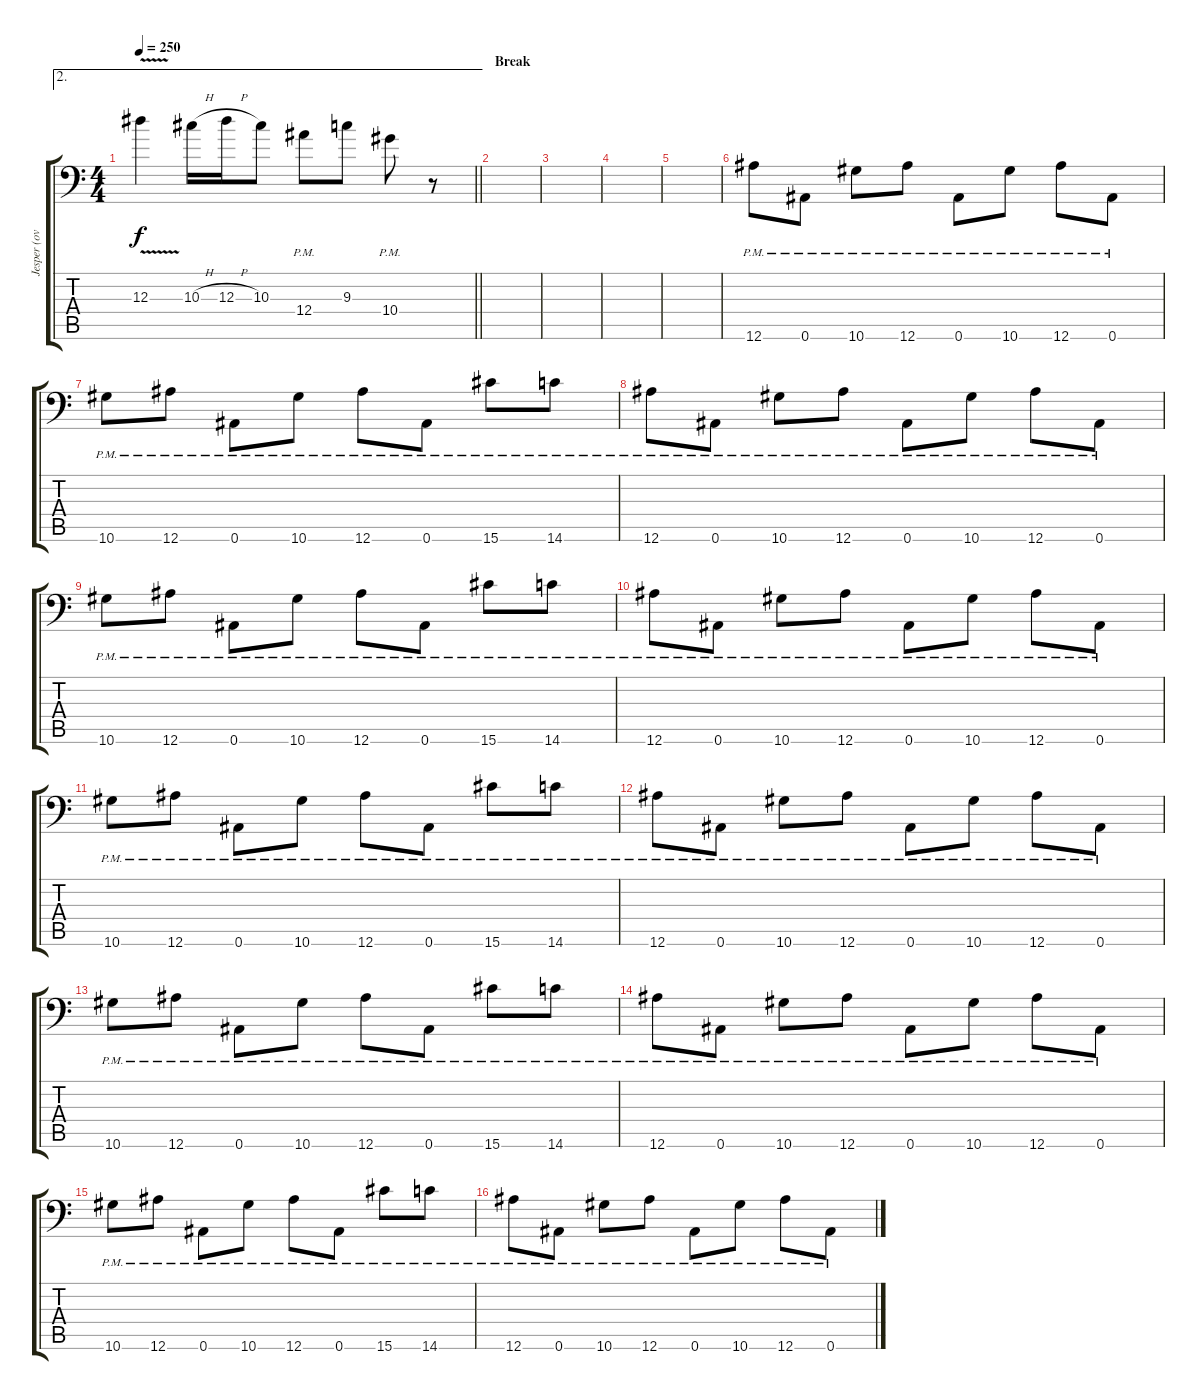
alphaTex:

\track ("Jesper (overdub)" "Jesper (ov") {instrument distortionguitar}
\staff {score tabs}
\tuning (C4 G3 Eb3 Bb2 F2 Bb1) {hide}
\ae 2
\ts (4 4)
\tempo 250
\clef f4
\barLineRight lightlight
\ks c
12.3{v}.4{dy f} 10.3{h}.16 12.3{h}.16 10.3.8 12.4{pm}.8 9.3.8 10.4{pm}.8 r.8 |
\section ("" "Break")
|
|
|
|
12.6{pm}.8 0.6{pm}.8 10.6{pm}.8 12.6{pm}.8 0.6{pm}.8 10.6{pm}.8 12.6{pm}.8 0.6{pm}.8 |
10.6{pm}.8 12.6{pm}.8 0.6{pm}.8 10.6{pm}.8 12.6{pm}.8 0.6{pm}.8 15.6{pm}.8 14.6{pm}.8 |
12.6{pm}.8 0.6{pm}.8 10.6{pm}.8 12.6{pm}.8 0.6{pm}.8 10.6{pm}.8 12.6{pm}.8 0.6{pm}.8 |
10.6{pm}.8 12.6{pm}.8 0.6{pm}.8 10.6{pm}.8 12.6{pm}.8 0.6{pm}.8 15.6{pm}.8 14.6{pm}.8 |
12.6{pm}.8 0.6{pm}.8 10.6{pm}.8 12.6{pm}.8 0.6{pm}.8 10.6{pm}.8 12.6{pm}.8 0.6{pm}.8 |
10.6{pm}.8 12.6{pm}.8 0.6{pm}.8 10.6{pm}.8 12.6{pm}.8 0.6{pm}.8 15.6{pm}.8 14.6{pm}.8 |
12.6{pm}.8 0.6{pm}.8 10.6{pm}.8 12.6{pm}.8 0.6{pm}.8 10.6{pm}.8 12.6{pm}.8 0.6{pm}.8 |
10.6{pm}.8 12.6{pm}.8 0.6{pm}.8 10.6{pm}.8 12.6{pm}.8 0.6{pm}.8 15.6{pm}.8 14.6{pm}.8 |
12.6{pm}.8 0.6{pm}.8 10.6{pm}.8 12.6{pm}.8 0.6{pm}.8 10.6{pm}.8 12.6{pm}.8 0.6{pm}.8 |
10.6{pm}.8 12.6{pm}.8 0.6{pm}.8 10.6{pm}.8 12.6{pm}.8 0.6{pm}.8 15.6{pm}.8 14.6{pm}.8 |
12.6{pm}.8 0.6{pm}.8 10.6{pm}.8 12.6{pm}.8 0.6{pm}.8 10.6{pm}.8 12.6{pm}.8 0.6{pm}.8
